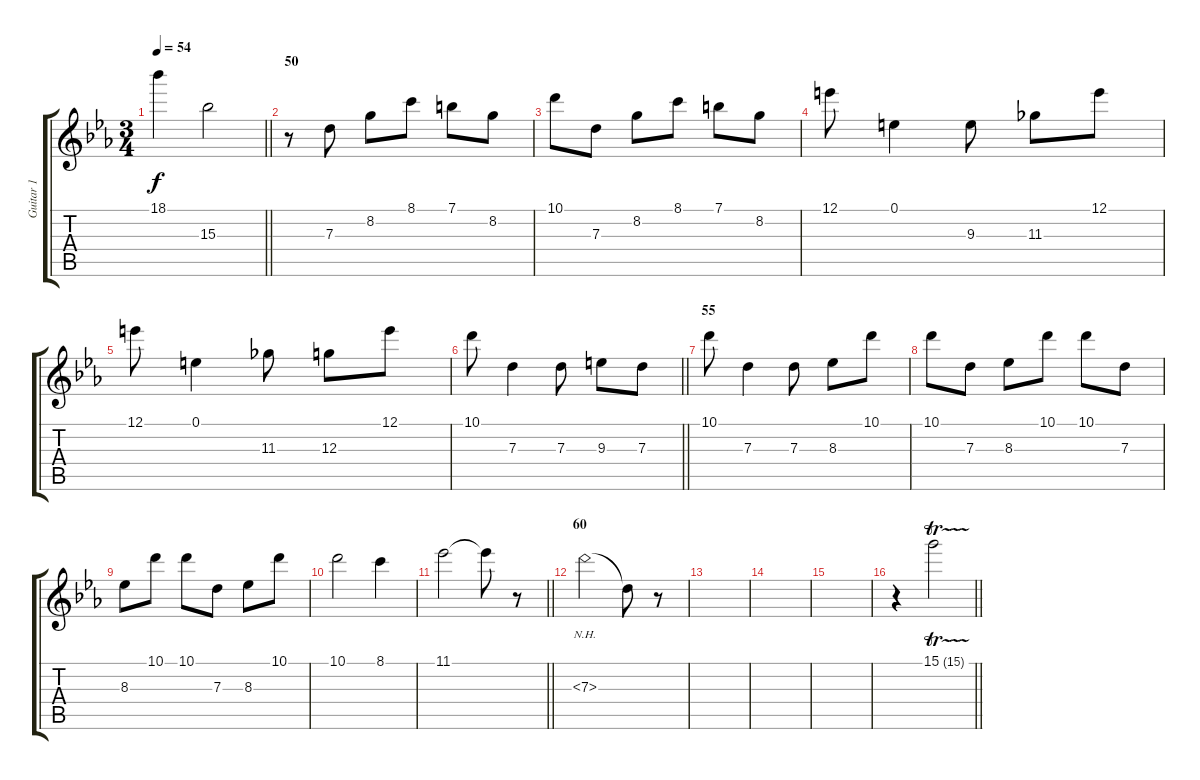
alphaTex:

\track ("Guitar 1" "Guitar 1") {instrument acousticguitarnylon}
\staff {score tabs}
\tuning (E4 B3 G3 D3 A2 E2) {hide}
\ts (3 4)
\tempo 54
\clef g2
\barLineRight lightlight
\ks eb
18.1.4{dy f} 15.3.2 |
\section ("" "50")
r.8 7.3.8 8.2.8 8.1.8 7.1.8 8.2.8 |
10.1.8 7.3.8 8.2.8 8.1.8 7.1.8 8.2.8 |
12.1.8 0.1.4 9.3.8 11.3.8 12.1.8 |
12.1.8 0.1.4 11.3.8 12.3.8 12.1.8 |
\barLineRight lightlight
10.1.8 7.3.4 7.3.8 9.3.8 7.3.8 |
\section ("" "55")
10.1.8 7.3.4 7.3.8 8.3.8 10.1.8 |
10.1.8 7.3.8 8.3.8 10.1.8 10.1.8 7.3.8 |
8.3.8 10.1.8 10.1.8 7.3.8 8.3.8 10.1.8 |
10.1.2 8.1.4 |
\barLineRight lightlight
11.1.2 11.1{t}.8 r.8 |
\section ("" "60")
7.3{nh}.2 7.3{t}.8 r.8 |
|
|
|
\barLineRight lightlight
r.4 15.1{tr (15 64)}.2
